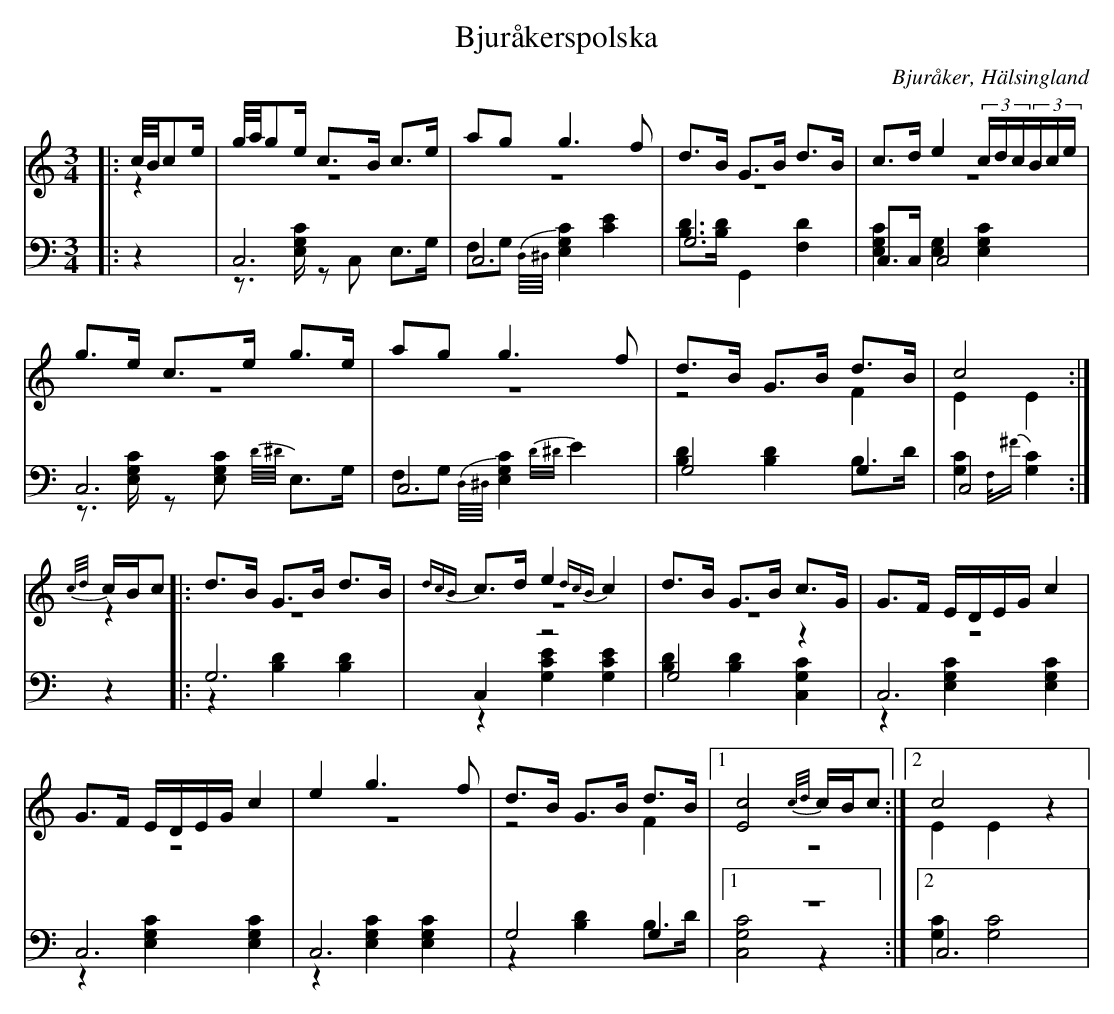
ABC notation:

X:1
T: Bjuråkerspolska
O: Bjuråker, Hälsingland
M: 3/4
L: 1/8
K: C
V:1
V:2 merge
V:3
V:4 merge
V:1
|:c//B//ce/|g//a//ge/ c>B c>e|ag g3 f|d>B G>B d>B|c>d e2 (3c/d/c/(3B/c/e/|
g>e c>e g>e|ag g3 f|d>B G>B d>B|c4:|
{c/d/}c/B/c |:d>B G>B d>B|{dcB}c>d e2 {dcB}c2|d>B G>B c>G|G>F E/D/E/G/ c2|
G>F E/D/E/G/ c2|e2 g3 f|d>B G>B d>B|1 [E4c4] {c/d/}c/B/c:|2 c4 z2|
V:2
|:z2|z6|z6|z6|z6|
z6|z6|z4 F2|E2 E2:|
z2|:z6|z6|z6|z6|
 z6|z6|z4 F2|1 z6:|2 E2 E2 z2|
V:3 clef=bass
|:z2|C,6|C,6|G,6|C,>C, C,4|
C,6|C,6|G,4 G,2|C,4:|
z2|:G,6|C,2 z4|G,4 z2|C,6|
 C,6|C,6|G,4 G,2|1 z6:|2 C,6|
V:4 clef=bass
|:z2|z>[E,G,C] zC, E,>G,|F,G, {D,//^D,//}[E,2G,2C2] [E2C2]|[B,D]>[B,D] G,,2 [F,2D2]|[E,2G,2C2] [E,2G,2] [E,2G,2C2]|
z>[E,G,C] z[E,G,C] {D//^D//}E,>G,|F,G, {D,//^D,//}[E,2G,2C2] {D/^D/}E2|[B,2D2] [B,2D2] B,>D|[G,2C2] {F,/^F;/}[G,2C2]:|
z2|:z2 [B,2D2] [B,2D2]|z2 [G,2C2E2] [G,2C2E2]|[B,2D2][B,2D2] [C,2G,2C2]|z2 [E,2G,2C2] [E,2G,2C2]|
z2 [E,2G,2C2] [E,2G,2C2]|z2 [E,2G,2C2] [E,2G,2C2]|z2 [B,2D2] B,>D|1 [C,4G,4C4] z2:|2 [G,2C2] [G,4C4]|
